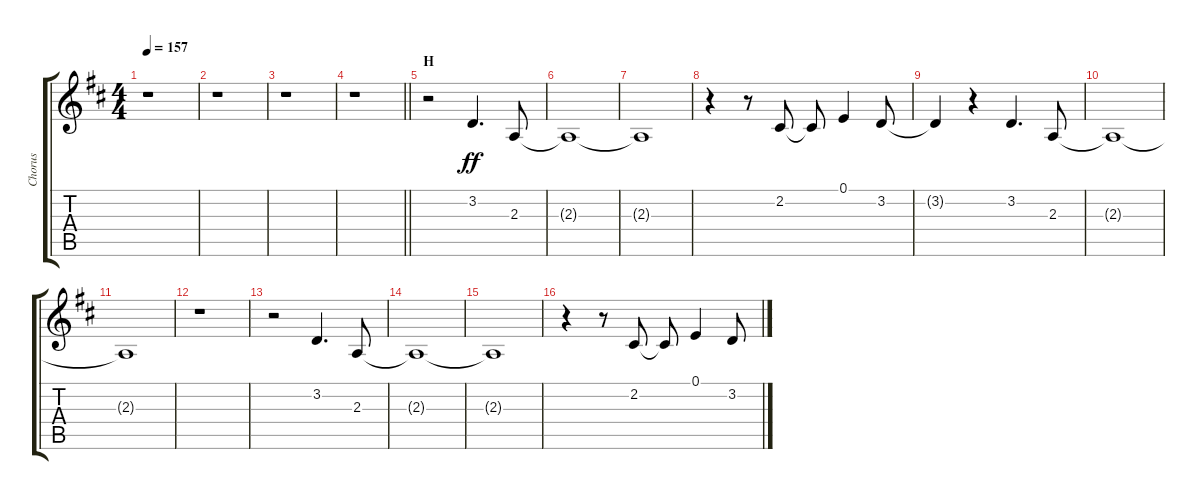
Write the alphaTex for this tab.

\track ("Chorus" "Chorus") {instrument voiceoohs}
\staff {score tabs}
\tuning (E4 B3 G3 D3 A2 E2) {hide}
\ts (4 4)
\tempo 157
\clef g2
\ks d
r.1{dy ff} |
r.1 |
r.1 |
\barLineRight lightlight
r.1 |
\section ("" "H")
r.2 3.2.4{d} 2.3.8 |
2.3{t}.1 |
2.3{t}.1 |
r.4 r.8 2.2.8 2.2{t}.8 0.1.4 3.2.8 |
3.2{t}.4 r.4 3.2.4{d} 2.3.8 |
2.3{t}.1 |
2.3{t}.1 |
r.1 |
r.2 3.2.4{d} 2.3.8 |
2.3{t}.1 |
2.3{t}.1 |
r.4 r.8 2.2.8 2.2{t}.8 0.1.4 3.2.8
